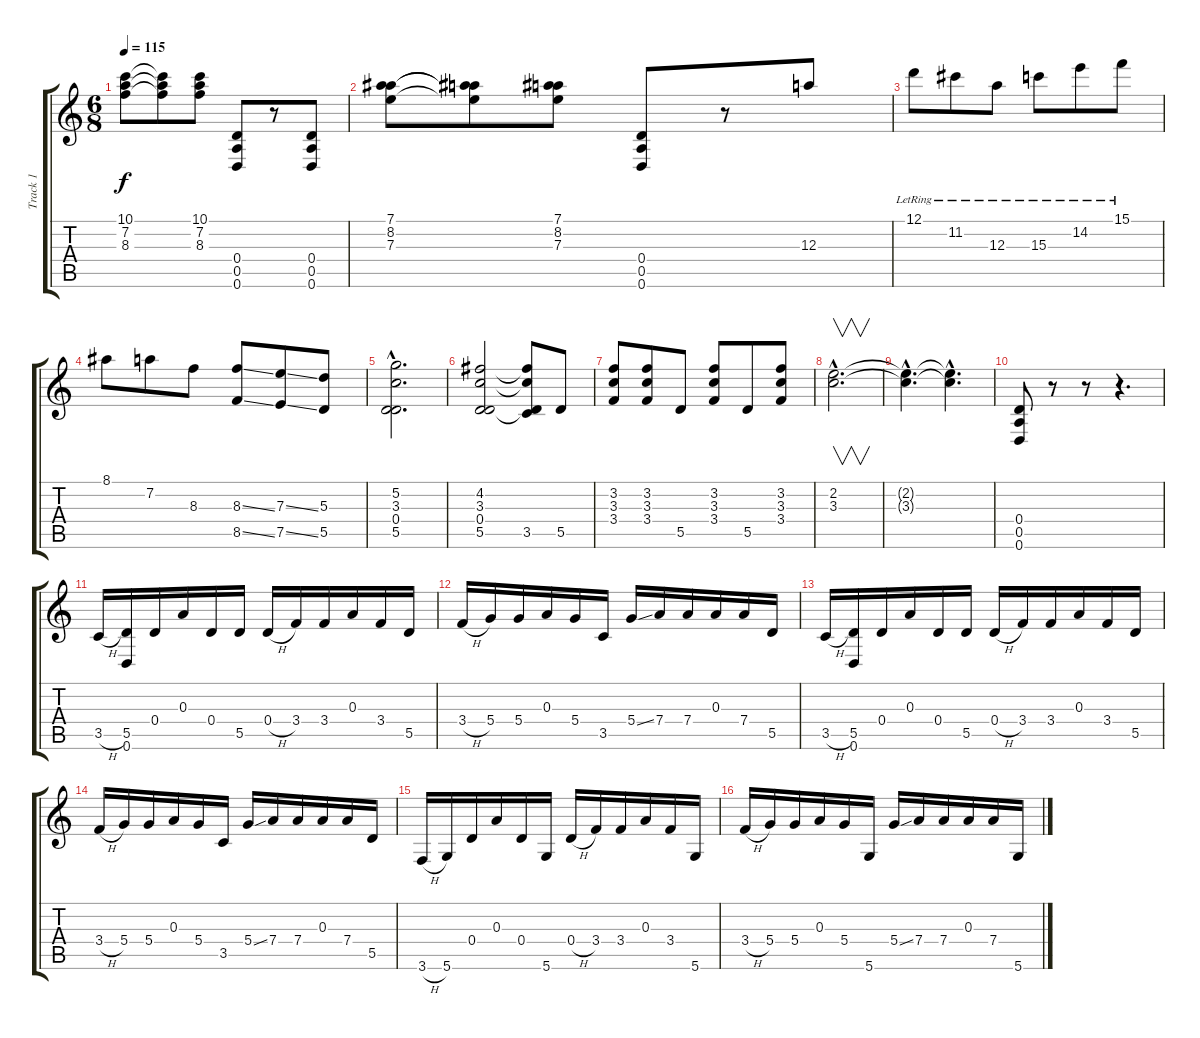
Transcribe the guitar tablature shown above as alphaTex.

\track ("Track 1" "Track 1") {instrument overdrivenguitar}
\staff {score tabs}
\tuning (D4 D4 A3 D3 A2 D2) {hide}
\ts (6 8)
\tempo 115
\clef g2
\ks c
(10.1 7.2 8.3).8{dy f} (10.1{t} 7.2{t} 8.3{t}).8 (10.1 7.2 8.3).8 (0.4 0.5 0.6).8 r.8 (0.4 0.5 0.6).8 |
(7.1 8.2 7.3).8 (7.1{t} 8.2{t} 7.3{t}).8 (7.1 8.2 7.3).8 (0.4 0.5 0.6).8 r.8 12.3.8 |
12.1{lr}.8 11.2{lr}.8 12.3{lr}.8 15.3{lr}.8 14.2{lr}.8 15.1{lr}.8 |
8.1.8 7.2.8 8.3.8 (8.3{ss} 8.5{ss}).8 (7.3{ss} 7.5{ss}).8 (5.3 5.5).8 |
(5.2{hac} 3.3{hac} 0.4{hac} 5.5{hac}).2{d} |
(4.2 3.3 0.4 5.5).2 (4.2{t} 3.3{t} 0.4{t} 3.5).8 5.5.8 |
(3.2 3.3 3.4).8 (3.2 3.3 3.4).8 5.5.8 (3.2 3.3 3.4).8 5.5.8 (3.2 3.3 3.4).8 |
(2.2{hac} 3.3{hac}).2{v d} |
(2.2{hac t} 3.3{hac t}).4{d} (2.2{hac t} 3.3{hac t}).4{d} |
(0.4 0.5 0.6).8 r.8 r.8 r.4{d} |
3.5{h}.16 (5.5 0.6).16 0.4.16 0.3.16 0.4.16 5.5.16 0.4{h}.16 3.4.16 3.4.16 0.3.16 3.4.16 5.5.16 |
3.4{h}.16 5.4.16 5.4.16 0.3.16 5.4.16 3.5.16 5.4{ss}.16 7.4.16 7.4.16 0.3.16 7.4.16 5.5.16 |
3.5{h}.16 (5.5 0.6).16 0.4.16 0.3.16 0.4.16 5.5.16 0.4{h}.16 3.4.16 3.4.16 0.3.16 3.4.16 5.5.16 |
3.4{h}.16 5.4.16 5.4.16 0.3.16 5.4.16 3.5.16 5.4{ss}.16 7.4.16 7.4.16 0.3.16 7.4.16 5.5.16 |
3.6{h}.16 5.6.16 0.4.16 0.3.16 0.4.16 5.6.16 0.4{h}.16 3.4.16 3.4.16 0.3.16 3.4.16 5.6.16 |
3.4{h}.16 5.4.16 5.4.16 0.3.16 5.4.16 5.6.16 5.4{ss}.16 7.4.16 7.4.16 0.3.16 7.4.16 5.6.16
